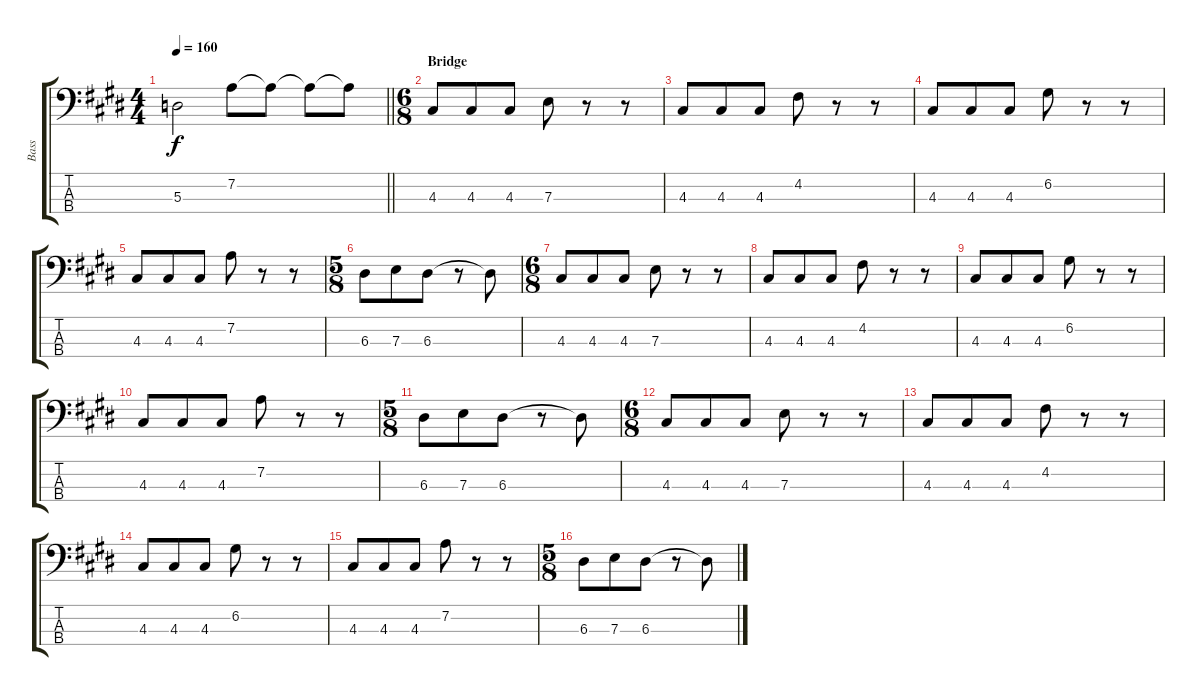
\track ("Bass" "Bass") {instrument electricbassfinger}
\staff {score tabs}
\tuning (G2 D2 A1 E1) {hide}
\ts (4 4)
\tempo 160
\clef f4
\barLineRight lightlight
\ks c#minor
5.3{t}.2{dy f} 7.2.8 7.2{t}.8 7.2{t}.8 7.2{t}.8 |
\ts (6 8)
\section ("" "Bridge")
4.3.8 4.3.8 4.3.8 7.3.8 r.8 r.8 |
4.3.8 4.3.8 4.3.8 4.2.8 r.8 r.8 |
4.3.8 4.3.8 4.3.8 6.2.8 r.8 r.8 |
4.3.8 4.3.8 4.3.8 7.2.8 r.8 r.8 |
\ts (5 8)
6.3.8 7.3.8 6.3.8 r.8 6.3{t}.8 |
\ts (6 8)
4.3.8 4.3.8 4.3.8 7.3.8 r.8 r.8 |
4.3.8 4.3.8 4.3.8 4.2.8 r.8 r.8 |
4.3.8 4.3.8 4.3.8 6.2.8 r.8 r.8 |
4.3.8 4.3.8 4.3.8 7.2.8 r.8 r.8 |
\ts (5 8)
6.3.8 7.3.8 6.3.8 r.8 6.3{t}.8 |
\ts (6 8)
4.3.8 4.3.8 4.3.8 7.3.8 r.8 r.8 |
4.3.8 4.3.8 4.3.8 4.2.8 r.8 r.8 |
4.3.8 4.3.8 4.3.8 6.2.8 r.8 r.8 |
4.3.8 4.3.8 4.3.8 7.2.8 r.8 r.8 |
\ts (5 8)
6.3.8 7.3.8 6.3.8 r.8 6.3{t}.8
